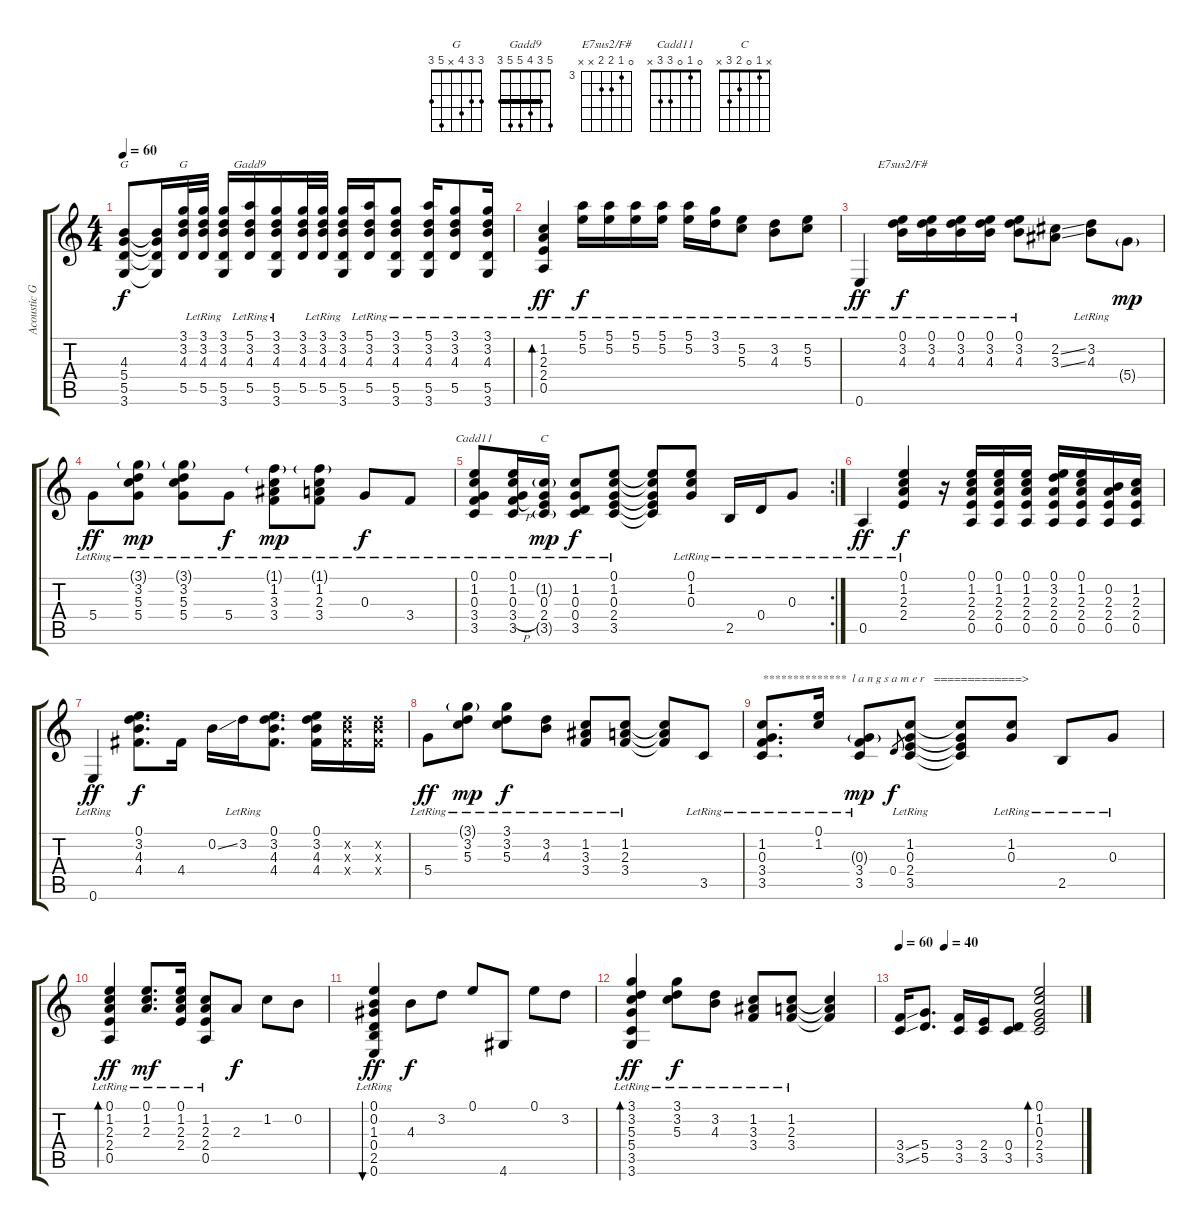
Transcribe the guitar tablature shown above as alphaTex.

\track ("Acoustic Guitar" "Acoustic G") {instrument acousticguitarsteel}
\staff {score tabs}
\tuning (E4 B3 G3 D3 A2 E2) {hide}
\chord ("G" x x 4 5 5 3)
\chord ("G" 3 3 4 x 5 3)
\chord ("Gadd9" 5 3 4 5 5 3) {barre 3}
\chord ("E7sus2/F#" 0 3 4 4 x x) {firstfret 3}
\chord ("Cadd11" 0 1 0 3 3 x)
\chord ("C" x 1 0 2 3 x)
\ts (4 4)
\tempo 60
\clef g2
\ks c
(4.3 5.4 5.5 3.6).8{ch "G" dy f} (4.3{t} 5.4{t} 5.5{t} 3.6{t}).16 (3.1 3.2 4.3 5.5).32{ch "G"} (3.1 3.2 4.3 5.5{lr}).32 (3.1 3.2 4.3 5.5 3.6).16 (5.1 3.2 4.3 5.5{lr}).16{ch "Gadd9"} (3.1 3.2 4.3 5.5{lr} 3.6{lr}).16 (3.1 3.2 4.3 5.5).32 (3.1 3.2 4.3 5.5{lr}).32 (3.1 3.2 4.3 5.5 3.6).16 (5.1 3.2 4.3 5.5{lr}).16 (3.1 3.2 4.3 5.5{lr} 3.6{lr}).8 (5.1 3.2 4.3 5.5{lr} 3.6).16 (3.1 3.2 4.3 5.5{lr}).8 (3.1 3.2 4.3 5.5{lr} 3.6{lr}).16 |
(1.2{lr} 2.3{lr} 2.4{lr} 0.5{lr}).4{bd 60 dy ff} (5.1{lr} 5.2{lr}).16{dy f} (5.1{lr} 5.2{lr}).16 (5.1{lr} 5.2{lr}).16 (5.1{lr} 5.2{lr}).16 (5.1{lr} 5.2{lr}).16 (3.1{lr} 3.2{lr}).16 (5.2{lr} 5.3{lr}).8 (3.2{lr} 4.3{lr}).8 (5.2{lr} 5.3{lr}).8 |
0.6{lr}.4{dy ff} (0.1{lr} 3.2{lr} 4.3{lr}).16{ch "E7sus2/F#" dy f} (0.1{lr} 3.2{lr} 4.3{lr}).16 (0.1{lr} 3.2{lr} 4.3{lr}).16 (0.1{lr} 3.2{lr} 4.3{lr}).16 (0.1{lr} 3.2{lr} 4.3{lr}).8 (2.2{ss} 3.3{ss}).8 (3.2{lr} 4.3{lr}).8 5.4{g}.8{dy mp} |
5.4{lr}.8{dy ff} (3.1{g lr} 3.2{lr} 5.3{lr} 5.4{lr}).8{dy mp} (3.1{g lr} 3.2{lr} 5.3{lr} 5.4{lr}).8 5.4{lr}.8{dy f} (1.1{g lr} 1.2{lr} 3.3{lr} 3.4{lr}).8{dy mp} (1.1{g lr} 1.2{lr} 2.3{lr} 3.4{lr}).8 0.3{lr}.8{dy f} 3.4{lr}.8 |
\rc 2
(0.1{lr} 1.2{lr} 0.3{lr} 3.4{lr} 3.5{lr}).8{ch "Cadd11"} (0.1{lr} 1.2{lr} 0.3{lr} 3.4{h} 3.5{lr}).16 (1.2{g lr} 0.3{lr} 2.4{lr} 3.5{g lr}).16{ch "C" dy mp} (1.2{lr} 0.3{lr} 0.4{lr} 3.5{lr}).8{dy f} (0.1{lr} 1.2{lr} 0.3{lr} 2.4{lr} 3.5{lr}).8 (0.1{t} 1.2{t} 0.3{t} 2.4{t} 3.5{t}).8 (0.1{lr} 1.2{lr} 0.3{lr}).8 2.5{lr}.16 0.4{lr}.16 0.3{lr}.8 |
0.5{lr}.4{dy ff} (0.1{lr} 1.2{lr} 2.3{lr} 2.4{lr}).4{dy f} r.16 (0.1 1.2 2.3 2.4 0.5).16 (0.1 1.2 2.3 2.4 0.5).16 (0.1 1.2 2.3 2.4 0.5).16 (0.1 3.2 2.3 2.4 0.5).16 (0.1 1.2 2.3 2.4 0.5).16 (0.2 2.3 2.4 0.5).16 (1.2 2.3 2.4 0.5).16 |
0.6{lr}.4{dy ff} (0.1 3.2 4.3 4.4).8{d dy f} 4.4.16 0.2{ss}.16 3.2{lr}.16 (0.1 3.2 4.3 4.4).8{d} (0.1 3.2 4.3 4.4).16 (3.2{x} 4.3{x} 4.4{x}).16 (3.2{x} 4.3{x} 4.4{x}).16 |
5.4{lr}.8{dy ff} (3.1{g lr} 3.2{lr} 5.3{lr}).8{dy mp} (3.1{lr} 3.2{lr} 5.3{lr}).8{dy f} (3.2{lr} 4.3{lr}).8 (1.2{lr} 3.3{lr} 3.4{lr}).8 (1.2{lr} 2.3{lr} 3.4{lr}).8 (1.2{t} 2.3{t} 3.4{t}).8 3.5{lr}.8 |
(1.2{lr} 0.3{lr} 3.4{lr} 3.5{lr}).8{d txt "**************  l a n g s a m e r   =============>"} (0.1{lr} 1.2{lr}).16 (0.3{g lr} 3.4{lr} 3.5{lr}).8{dy mp} 0.4.8{gr dy f} (1.2{lr} 0.3{lr} 2.4 3.5{lr}).8 (1.2{t} 0.3{t} 2.4{t} 3.5{t}).8 (1.2{lr} 0.3{lr}).8 2.5{lr}.8 0.3{lr}.8 |
(0.1 1.2 2.3{lr} 2.4{lr} 0.5{lr}).4{bd 120 dy ff} (0.1{lr} 1.2{lr} 2.3{lr}).8{d dy mf} (0.1{lr} 1.2{lr} 2.3{lr} 2.4{lr}).16 (1.2 2.3{lr} 2.4{lr} 0.5{lr}).8 2.3.8{dy f} 1.2.8 0.2.8 |
(0.1{lr} 0.2{lr} 1.3{lr} 0.4{lr} 2.5{lr} 0.6).4{bu 120 dy ff} 4.3.8{dy f} 3.2.8 0.1.8 4.6.8 0.1.8 3.2.8 |
(3.1 3.2 5.3 5.4{lr} 3.5 3.6).4{bd 120 dy ff} (3.1{lr} 3.2{lr} 5.3{lr}).8{dy f} (3.2{lr} 4.3{lr}).8 (1.2{lr} 3.3{lr} 3.4{lr}).8 (1.2{lr} 2.3{lr} 3.4{lr}).8 (1.2{t} 2.3{t} 3.4{t}).4 |
\tempo 60
\tempo (40 0.25)
(3.4{ss} 3.5{ss}).16 (5.4 5.5).8{d} (3.4 3.5).16 (2.4 3.5).16 (0.4 3.5).8 (0.1 1.2 0.3 2.4 3.5).2{bd 120}
